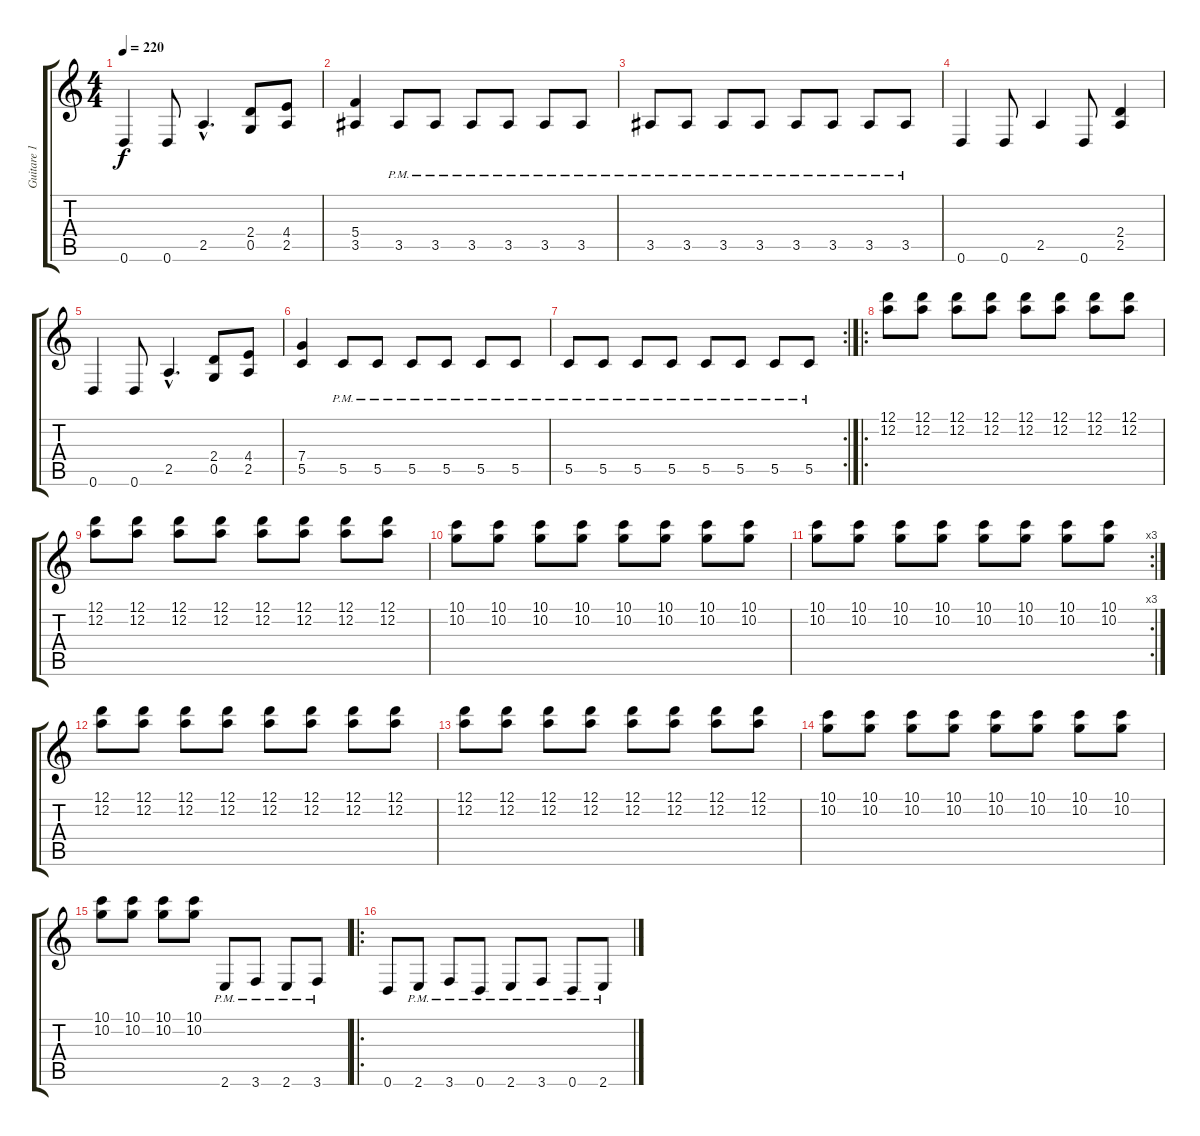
\track ("Guitare 1" "Guitare 1") {instrument overdrivenguitar}
\staff {score tabs}
\tuning (D4 A3 F3 C3 G2 D2) {hide}
\ts (4 4)
\tempo 220
\clef g2
\ks c
0.6.4{dy f} 0.6.8 2.5{hac}.4{d} (2.4 0.5).8 (4.4 2.5).8 |
(5.4 3.5).4 3.5{pm}.8 3.5{pm}.8 3.5{pm}.8 3.5{pm}.8 3.5{pm}.8 3.5{pm}.8 |
3.5{pm}.8 3.5{pm}.8 3.5{pm}.8 3.5{pm}.8 3.5{pm}.8 3.5{pm}.8 3.5{pm}.8 3.5{pm}.8 |
0.6.4 0.6.8 2.5.4 0.6.8 (2.4 2.5).4 |
0.6.4 0.6.8 2.5{hac}.4{d} (2.4 0.5).8 (4.4 2.5).8 |
(7.4 5.5).4 5.5{pm}.8 5.5{pm}.8 5.5{pm}.8 5.5{pm}.8 5.5{pm}.8 5.5{pm}.8 |
\rc 2
5.5{pm}.8 5.5{pm}.8 5.5{pm}.8 5.5{pm}.8 5.5{pm}.8 5.5{pm}.8 5.5{pm}.8 5.5{pm}.8 |
\ro
(12.1 12.2).8 (12.1 12.2).8 (12.1 12.2).8 (12.1 12.2).8 (12.1 12.2).8 (12.1 12.2).8 (12.1 12.2).8 (12.1 12.2).8 |
(12.1 12.2).8 (12.1 12.2).8 (12.1 12.2).8 (12.1 12.2).8 (12.1 12.2).8 (12.1 12.2).8 (12.1 12.2).8 (12.1 12.2).8 |
(10.1 10.2).8 (10.1 10.2).8 (10.1 10.2).8 (10.1 10.2).8 (10.1 10.2).8 (10.1 10.2).8 (10.1 10.2).8 (10.1 10.2).8 |
\rc 3
(10.1 10.2).8 (10.1 10.2).8 (10.1 10.2).8 (10.1 10.2).8 (10.1 10.2).8 (10.1 10.2).8 (10.1 10.2).8 (10.1 10.2).8 |
(12.1 12.2).8 (12.1 12.2).8 (12.1 12.2).8 (12.1 12.2).8 (12.1 12.2).8 (12.1 12.2).8 (12.1 12.2).8 (12.1 12.2).8 |
(12.1 12.2).8 (12.1 12.2).8 (12.1 12.2).8 (12.1 12.2).8 (12.1 12.2).8 (12.1 12.2).8 (12.1 12.2).8 (12.1 12.2).8 |
(10.1 10.2).8 (10.1 10.2).8 (10.1 10.2).8 (10.1 10.2).8 (10.1 10.2).8 (10.1 10.2).8 (10.1 10.2).8 (10.1 10.2).8 |
(10.1 10.2).8 (10.1 10.2).8 (10.1 10.2).8 (10.1 10.2).8 2.6{pm}.8 3.6{pm}.8 2.6{pm}.8 3.6{pm}.8 |
\ro
0.6.8 2.6{pm}.8 3.6{pm}.8 0.6{pm}.8 2.6{pm}.8 3.6{pm}.8 0.6{pm}.8 2.6{pm}.8
